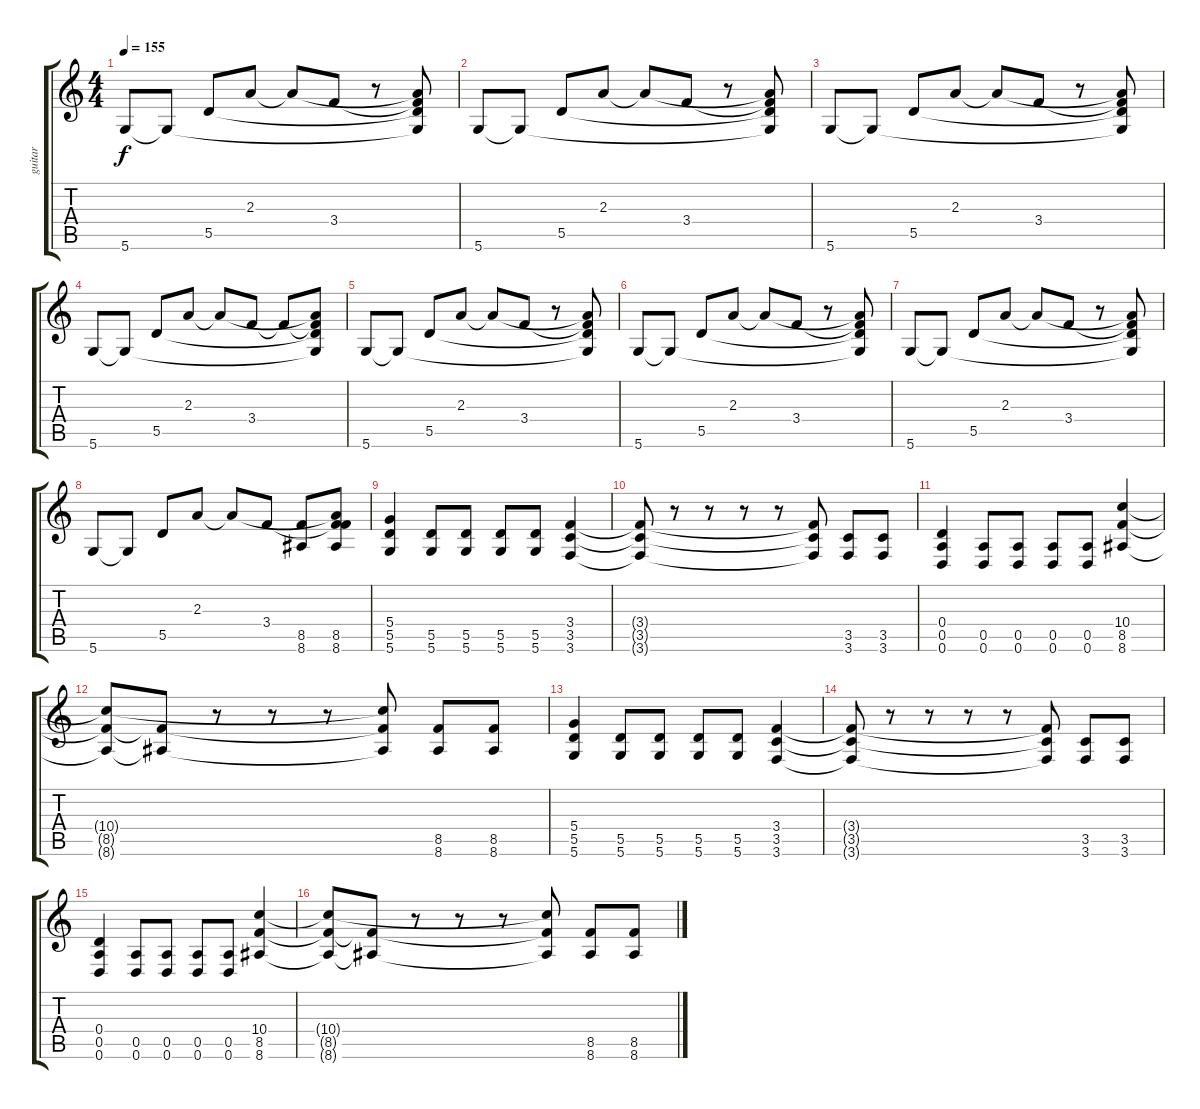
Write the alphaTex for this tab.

\track ("guitar" "guitar") {instrument acousticguitarsteel}
\staff {score tabs}
\tuning (E4 B3 G3 D3 A2 D2) {hide}
\ts (4 4)
\tempo 155
\clef g2
\ks c
5.6.8{dy f} 5.6{t}.8 5.5.8 2.3.8 2.3{t}.8 3.4.8 r.8 (2.3{t} 3.4{t} 5.5{t} 5.6{t}).8 |
5.6.8 5.6{t}.8 5.5.8 2.3.8 2.3{t}.8 3.4.8 r.8 (2.3{t} 3.4{t} 5.5{t} 5.6{t}).8 |
5.6.8 5.6{t}.8 5.5.8 2.3.8 2.3{t}.8 3.4.8 r.8 (2.3{t} 3.4{t} 5.5{t} 5.6{t}).8 |
5.6.8 5.6{t}.8 5.5.8 2.3.8 2.3{t}.8 3.4.8 3.4{t}.8 (2.3{t} 3.4{t} 5.5{t} 5.6{t}).8 |
5.6.8 5.6{t}.8 5.5.8 2.3.8 2.3{t}.8 3.4.8 r.8 (2.3{t} 3.4{t} 5.5{t} 5.6{t}).8 |
5.6.8 5.6{t}.8 5.5.8 2.3.8 2.3{t}.8 3.4.8 r.8 (2.3{t} 3.4{t} 5.5{t} 5.6{t}).8 |
5.6.8 5.6{t}.8 5.5.8 2.3.8 2.3{t}.8 3.4.8 r.8 (2.3{t} 3.4{t} 5.5{t} 5.6{t}).8 |
5.6.8 5.6{t}.8 5.5.8 2.3.8 2.3{t}.8 3.4.8 (8.5 8.6).8 (2.3{t} 3.4{t} 8.5 8.6).8 |
(5.4 5.5 5.6).4 (5.5 5.6).8 (5.5 5.6).8 (5.5 5.6).8 (5.5 5.6).8 (3.4 3.5 3.6).4 |
(3.4{t} 3.5{t} 3.6{t}).8 r.8 r.8 r.8 r.8 (3.4{t} 3.5{t} 3.6{t}).8 (3.5 3.6).8 (3.5 3.6).8 |
(0.4 0.5 0.6).4 (0.5 0.6).8 (0.5 0.6).8 (0.5 0.6).8 (0.5 0.6).8 (10.4 8.5 8.6).4 |
(10.4{t} 8.5{t} 8.6{t}).8 (8.5{t} 8.6{t}).8 r.8 r.8 r.8 (10.4{t} 8.5{t} 8.6{t}).8 (8.5 8.6).8 (8.5 8.6).8 |
(5.4 5.5 5.6).4 (5.5 5.6).8 (5.5 5.6).8 (5.5 5.6).8 (5.5 5.6).8 (3.4 3.5 3.6).4 |
(3.4{t} 3.5{t} 3.6{t}).8 r.8 r.8 r.8 r.8 (3.4{t} 3.5{t} 3.6{t}).8 (3.5 3.6).8 (3.5 3.6).8 |
(0.4 0.5 0.6).4 (0.5 0.6).8 (0.5 0.6).8 (0.5 0.6).8 (0.5 0.6).8 (10.4 8.5 8.6).4 |
(10.4{t} 8.5{t} 8.6{t}).8 (8.5{t} 8.6{t}).8 r.8 r.8 r.8 (10.4{t} 8.5{t} 8.6{t}).8 (8.5 8.6).8 (8.5 8.6).8
